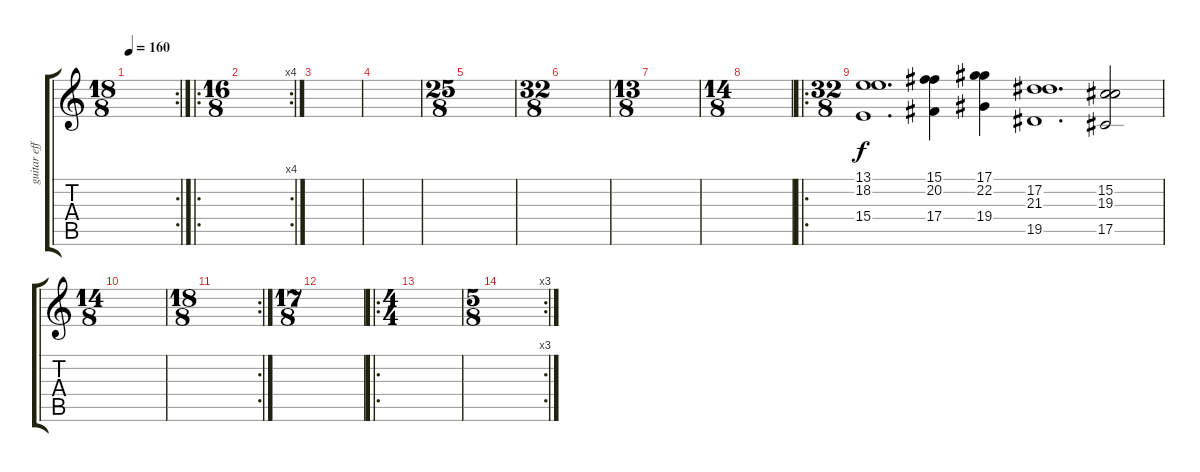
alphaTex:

\track ("guitar effect" "guitar eff") {instrument stringensemble1}
\staff {score tabs}
\tuning (Eb4 Bb3 Gb3 Db3 Ab2 Db2) {hide}
\rc 2
\ts (18 8)
\tempo 160
\clef g2
\ks c
|
\ro
\rc 4
\ts (16 8)
|
|
|
\ts (25 8)
|
\ts (32 8)
|
\ts (13 8)
|
\ts (14 8)
|
\ro
\ts (32 8)
(13.1 18.2 15.4).1{d} (15.1 20.2 17.4).4 (17.1 22.2 19.4).4 (17.2 21.3 19.5).1{d} (15.2 19.3 17.5).2 |
\ts (14 8)
|
\rc 2
\ts (18 8)
|
\ts (17 8)
|
\ro
\ts (4 4)
|
\rc 3
\ts (5 8)
